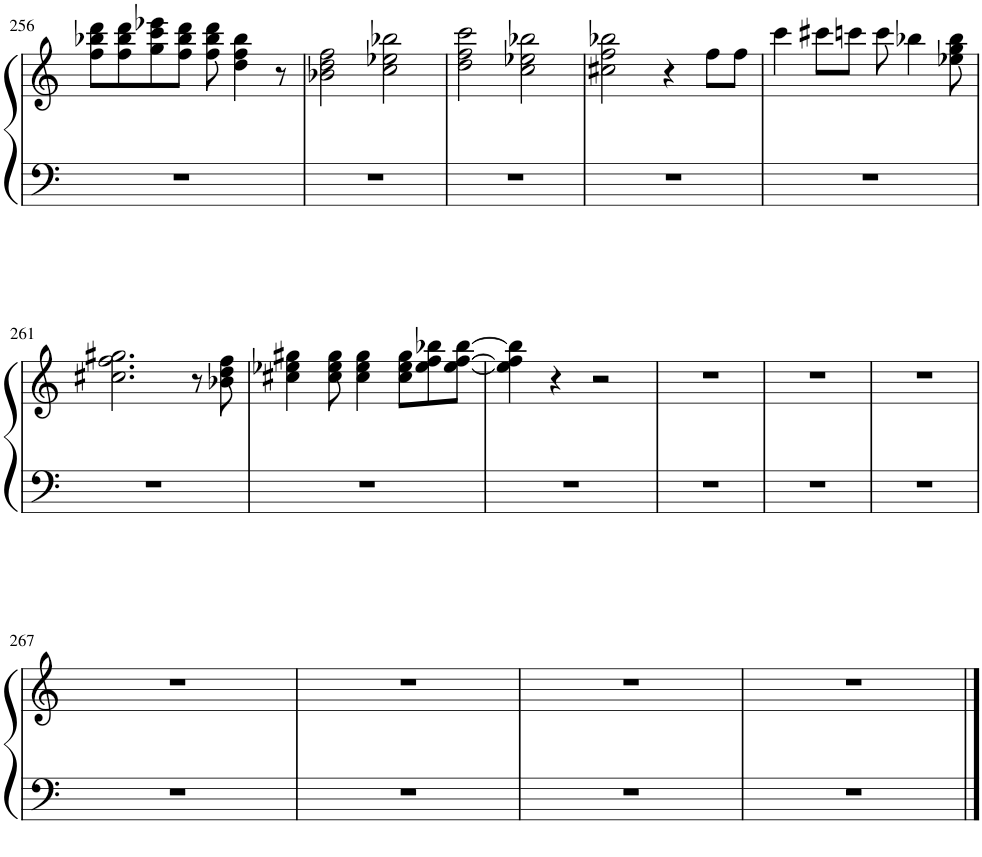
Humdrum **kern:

**kern	**kern
*part1	*part1
*staff2	*staff1
*I"Piano	*
*I'Pno.	*
!!LO:PB:g=z
*clefF4	*clefG2
*k[]	*k[]
*M4/4	*M4/4
=256	=256
1r	8ff\ 8bb-X\ 8ddd\L
.	8ff\ 8bb-\ 8ddd\
.	8gg\ 8ccc\ 8eee-X\
.	8ff\ 8bb-\ 8ddd\J
.	8ff\ 8bb-\ 8ddd\
.	4dd\ 4ff\ 4bb-\
.	8r
=257	=257
1r	2b-X\ 2dd\ 2ff\
.	2cc\ 2ee-X\ 2bb-X\
=258	=258
1r	2dd\ 2ff\ 2ccc\
.	2cc\ 2ee-X\ 2bb-X\
=259	=259
1r	2cc#X\ 2ff\ 2bb-X\
.	4r
.	8ff\L
.	8ff\J
=260	=260
1r	4ccc\
.	8ccc#X\L
.	8cccn\J
.	8ccc\
.	4bb-X\
.	8ee-X\ 8gg\ 8bb-\
!!LO:LB:g=z
=261	=261
1r	2.cc#X\ 2.ff\ 2.gg#X\
.	8r
.	8b-X\ 8dd\ 8ff\
=262	=262
1r	4cc#X\ 4ee-X\ 4gg#X\
.	8cc#\ 8ee-\ 8gg#\
.	4cc#\ 4ee-\ 4gg#\
.	8cc#\ 8ee-\ 8gg#\L
.	8ee-\ 8ff\ 8bb-X\
.	[8ee-\ [8ff\ [8bb-\J
=263	=263
1r	4ee-\] 4ff\] 4bb-\]
.	4r
.	2r
=264	=264
1r	1r
=265	=265
1r	1r
=266	=266
1r	1r
!!LO:LB:g=z
=267	=267
1r	1r
=268	=268
1r	1r
=269	=269
1r	1r
=270	=270
1r	1r
==	==
*-	*-
